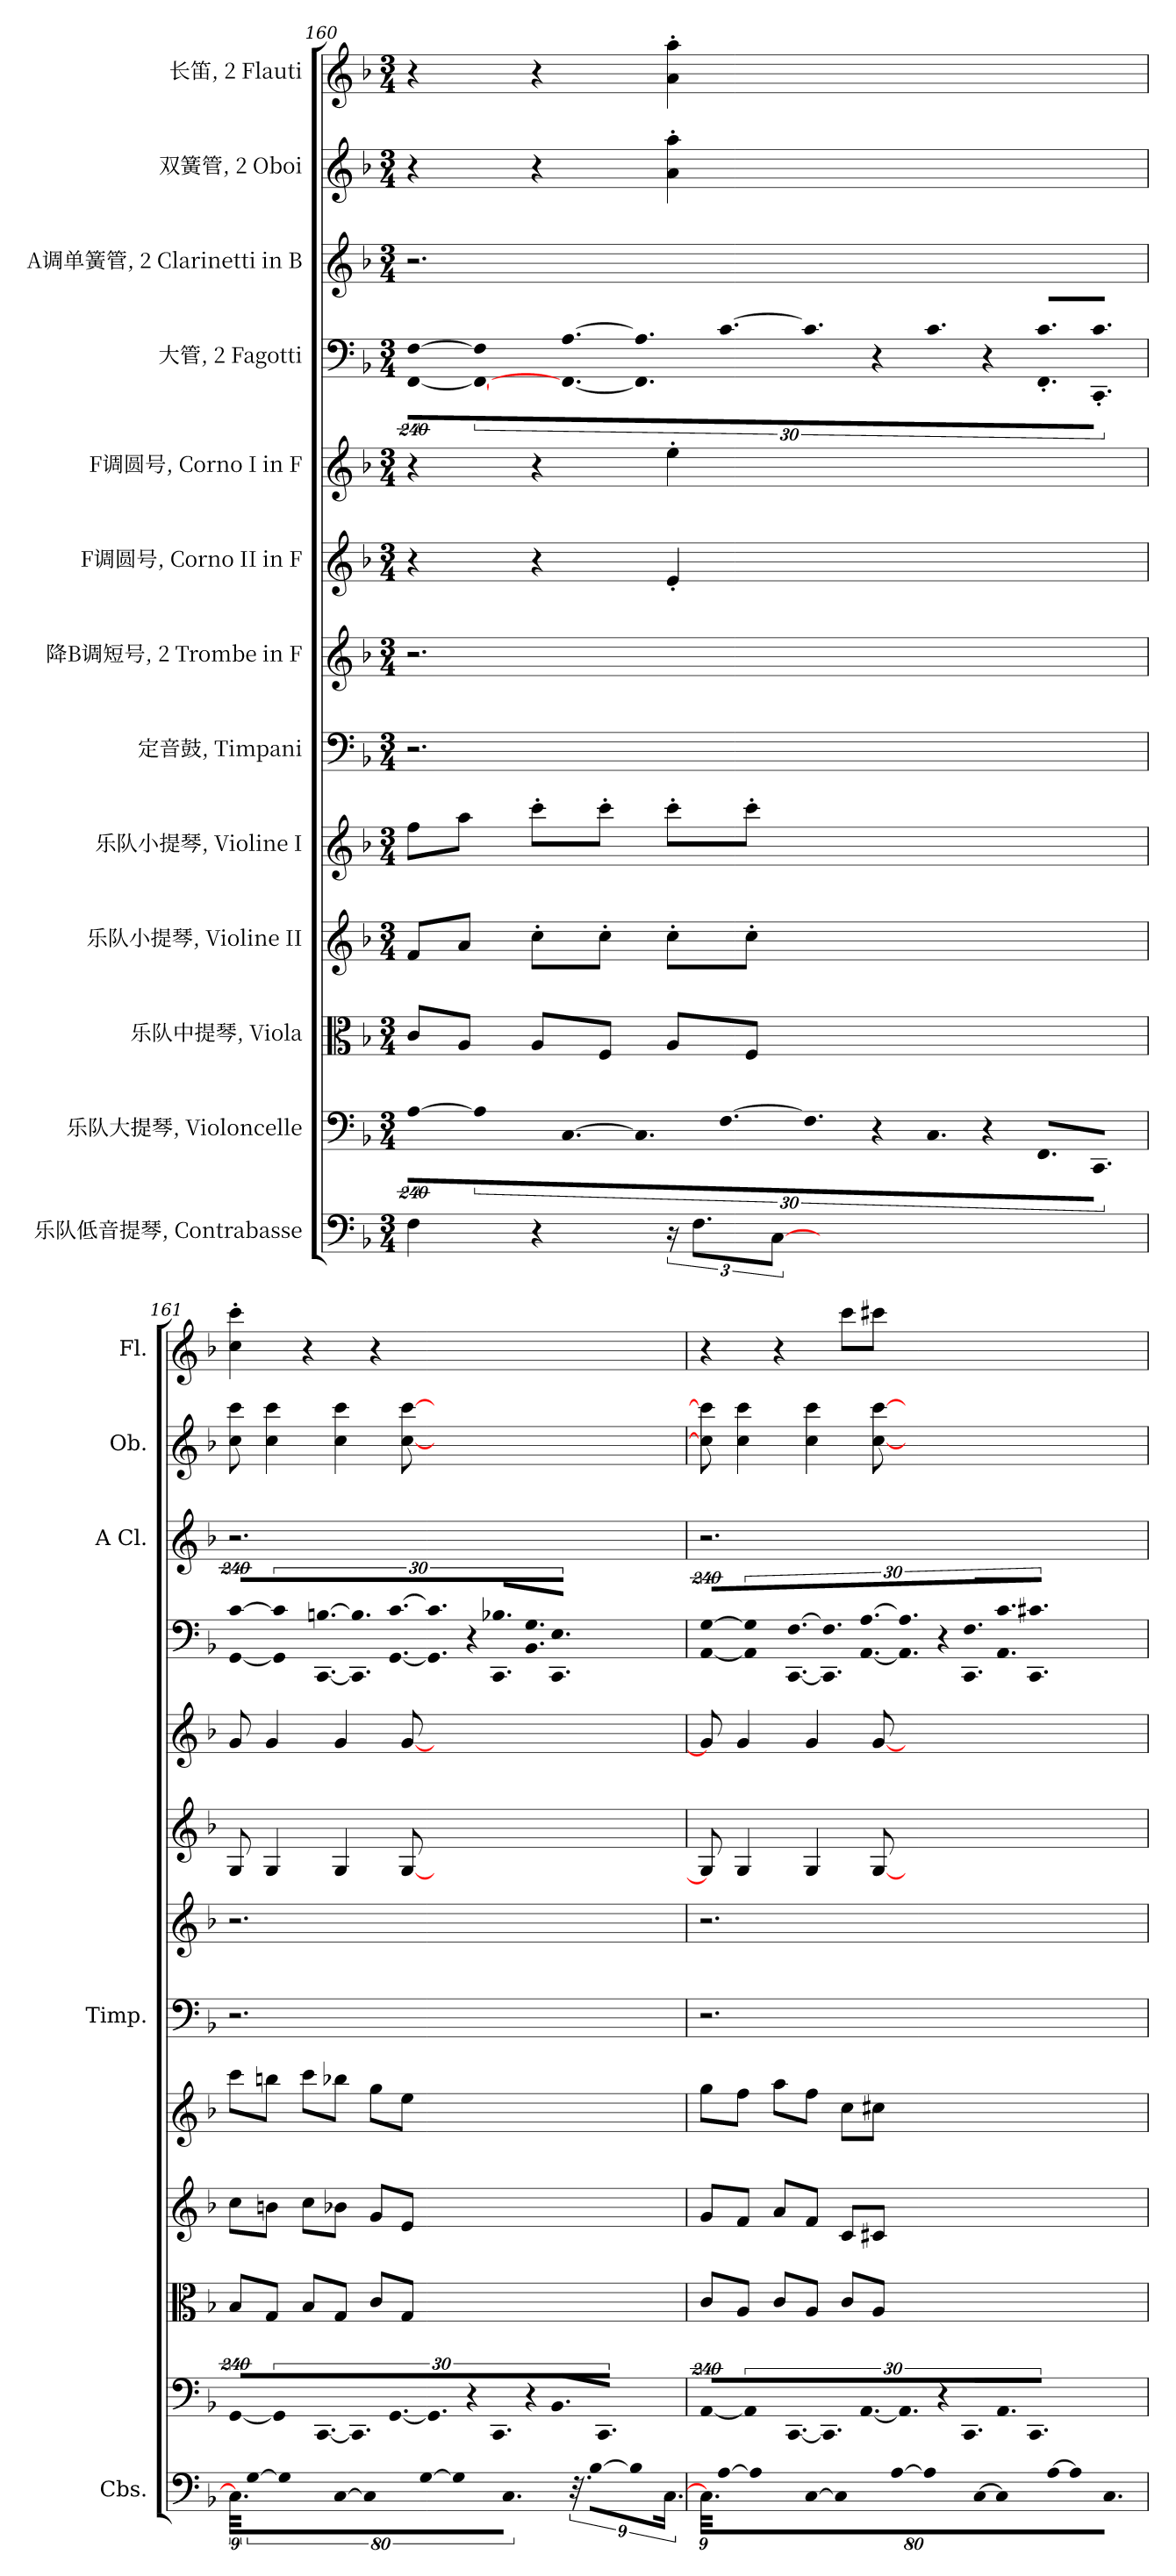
**kern	**kern	**kern	**kern	**kern	**kern	**kern	**kern	**kern	**kern	**kern	**kern	**kern
*part13	*part12	*part11	*part10	*part9	*part8	*part7	*part6	*part5	*part4	*part3	*part2	*part1
*staff13	*staff12	*staff11	*staff10	*staff9	*staff8	*staff7	*staff6	*staff5	*staff4	*staff3	*staff2	*staff1
*I"乐队低音提琴, Contrabasse	*I"乐队大提琴, Violoncelle	*I"乐队中提琴, Viola	*I"乐队小提琴, Violine II	*I"乐队小提琴, Violine I	*I"定音鼓, Timpani	*I"降B调短号, 2 Trombe in F	*I"F调圆号, Corno II in F	*I"F调圆号, Corno I in F	*I"大管, 2 Fagotti	*I"A调单簧管, 2 Clarinetti in B	*I"双簧管, 2 Oboi	*I"长笛, 2 Flauti
*I'Cbs.	*	*	*	*	*I'Timp.	*	*	*	*	*I'A Cl.	*I'Ob.	*I'Fl.
*clefF4	*clefF4	*clefC3	*clefG2	*clefG2	*clefF4	*clefG2	*clefG2	*clefG2	*clefF4	*clefG2	*clefG2	*clefG2
*ITrd7c12	*	*	*	*	*	*ITrd1c2	*ITrd4c7	*ITrd4c7	*	*ITrd2c3	*	*
*k[b-]	*k[b-]	*k[b-]	*k[b-]	*k[b-]	*k[b-]	*k[b-e-a-]	*k[b-e-]	*k[b-e-]	*k[b-]	*k[f#c#]	*k[b-]	*k[b-]
*M3/4	*M3/4	*M3/4	*M3/4	*M3/4	*M3/4	*M3/4	*M3/4	*M3/4	*M3/4	*M3/4	*M3/4	*M3/4
*MM96	*MM96	*MM96	*MM96	*MM96	*MM96	*MM96	*MM96	*MM96	*MM96	*MM96	*MM96	*MM96
=160	=160	=160	=160	=160	=160	=160	=160	=160	=160	=160	=160	=160
!	!LO:N:vis=8	!	!	!	!	!	!	!	!LO:N:vis=8	!	!	!
4FF\	[960%137A\L	8c/L	8f/L	8ff\L	2.r	2.r	4r	4r	[960%137FF\ [960%137F\L	2.r	4r	4r
.	.	8A/J	8a/J	8aa\J	.	.	.	.	.	.	.	.
!	!LO:N:vis=256%9	!	!	!	!	!	!	!	!LO:N:vis=256%9	!	!	!
.	960%17A\KLL]	.	.	.	.	.	.	.	960%17FF\_ 960%17F\]KLL	.	.	.
.	1920ryy	.	.	.	.	.	.	.	1920ryy	.	.	.
!	!LO:N:vis=32.	!	!	!	!	!	!	!	!LO:N:vis=32.	!	!	!
.	[1920%103C\	.	.	.	.	.	.	.	1920%103FF\_ [1920%103A\	.	.	.
!	!LO:N:vis=32.	!	!	!	!	!	!	!	!LO:N:vis=32.	!	!	!
.	1920%103C\]	.	.	.	.	.	.	.	1920%103FF\] 1920%103A\]	.	.	.
*	*	*	*	*	*	*	*	*	*	*	*	*MM105
4r	.	8A/L	8cc'\L	8ccc'\L	.	.	4r	4r	.	.	4r	4r
!	!LO:N:vis=32.	!	!	!	!	!	!	!	!LO:N:vis=32.	!	!	!
.	[1920%103F\	.	.	.	.	.	.	.	[1920%103c\	.	.	.
!	!LO:N:vis=32.	!	!	!	!	!	!	!	!LO:N:vis=32.	!	!	!
.	1920%103F\JJJ]	.	.	.	.	.	.	.	1920%103c\JJJ]	.	.	.
.	.	8F/J	8cc'\J	8ccc'\J	.	.	.	.	.	.	.	.
!	!LO:N:vis=32.	!	!	!	!	!	!	!	!LO:N:vis=32.	!	!	!
.	1920%103r	.	.	.	.	.	.	.	1920%103r	.	.	.
!	!LO:N:vis=32.	!	!	!	!	!	!	!	!LO:N:vis=32.	!	!	!
.	1920%103C/	.	.	.	.	.	.	.	1920%103c\	.	.	.
!	!LO:N:vis=32.	!	!	!	!	!	!	!	!LO:N:vis=32.	!	!	!
.	1920%103r	.	.	.	.	.	.	.	1920%103r	.	.	.
*	*	*	*	*	*	*	*	*	*	*	*	*MM111
24r	.	8A/L	8cc'\L	8ccc'\L	.	.	4A'/	4a'\	.	.	4a\' 4aa\'	4a\' 4aa\'
!	!LO:N:vis=16.	!	!	!	!	!	!	!	!LO:N:vis=16.	!	!	!
.	960%103FF/LL	.	.	.	.	.	.	.	960%103FF/' 960%103c/'LL	.	.	.
12.FF\L	.	.	.	.	.	.	.	.	.	.	.	.
.	.	8F/J	8cc'\J	8ccc'\J	.	.	.	.	.	.	.	.
!	!LO:N:vis=16.	!	!	!	!	!	!	!	!LO:N:vis=16.	!	!	!
.	960%103CC/JJ	.	.	.	.	.	.	.	960%103CC/' 960%103c/'JJ	.	.	.
[12CC\J	.	.	.	.	.	.	.	.	.	.	.	.
960ryy	.	960ryy	960ryy	960ryy	960ryy	960ryy	960ryy	960ryy	.	960ryy	960ryy	960ryy
!!LO:PB:g=z
=161	=161	=161	=161	=161	=161	=161	=161	=161	=161	=161	=161	=161
*	*	*	*	*	*	*	*	*	*	*	*	*MM96
!	!LO:N:vis=8	!	!	!	!	!	!	!	!LO:N:vis=8	!	!	!
36.CC\KKL]	[960%137GG/L	8B-/L	8cc\L	8ccc\L	2.r	2.r	8C/	8c/	[960%137GG/ [960%137c/L	2.r	8cc\ 8ccc\	4cc\' 4ccc\'
!LO:N:vis=8	!	!	!	!	!	!	!	!	!	!	!	!
[640%71GG\	.	.	.	.	.	.	.	.	.	.	.	.
.	.	8G/J	8bn\J	8bbn\J	.	.	4C/	4c/	.	.	4cc\ 4ccc\	.
!	!LO:N:vis=256%9	!	!	!	!	!	!	!	!LO:N:vis=256%9	!	!	!
.	960%17GG/KLL]	.	.	.	.	.	.	.	960%17GG/] 960%17c/]KLL	.	.	.
!LO:N:vis=64	!	!	!	!	!	!	!	!	!	!	!	!
640%9GG\KKK]	.	.	.	.	.	.	.	.	.	.	.	.
.	1920ryy	.	.	.	.	.	.	.	1920ryy	.	.	.
!	!LO:N:vis=32.	!	!	!	!	!	!	!	!LO:N:vis=32.	!	!	!
.	[1920%103CC/	.	.	.	.	.	.	.	[1920%103CC/ [1920%103Bn/	.	.	.
!LO:N:vis=8	!	!	!	!	!	!	!	!	!	!	!	!
[640%71CC\	.	.	.	.	.	.	.	.	.	.	.	.
!	!LO:N:vis=32.	!	!	!	!	!	!	!	!LO:N:vis=32.	!	!	!
.	1920%103CC/]	.	.	.	.	.	.	.	1920%103CC/] 1920%103B/]	.	.	.
*	*	*	*	*	*	*	*	*	*	*	*	*MM105
.	.	8B-/L	8cc\L	8ccc\L	.	.	.	.	.	.	.	4r
!	!LO:N:vis=32.	!	!	!	!	!	!	!	!LO:N:vis=32.	!	!	!
.	[1920%103GG/	.	.	.	.	.	.	.	[1920%103GG/ [1920%103c/	.	.	.
!LO:N:vis=64	!	!	!	!	!	!	!	!	!	!	!	!
640%9CC\KKK]	.	.	.	.	.	.	.	.	.	.	.	.
!LO:N:vis=8	!	!	!	!	!	!	!	!	!	!	!	!
[640%71GG\	.	.	.	.	.	.	.	.	.	.	.	.
!	!LO:N:vis=32.	!	!	!	!	!	!	!	!LO:N:vis=32.	!	!	!
.	1920%103GG/JJJ]	.	.	.	.	.	.	.	1920%103GG/] 1920%103c/]JJJ	.	.	.
.	.	8G/J	8b-X\J	8bb-X\J	.	.	4C/	4c/	.	.	4cc\ 4ccc\	.
!	!LO:N:vis=32.	!	!	!	!	!	!	!	!LO:N:vis=32.	!	!	!
.	1920%103r	.	.	.	.	.	.	.	1920%103r	.	.	.
!LO:N:vis=64	!	!	!	!	!	!	!	!	!	!	!	!
640%9GG\KKL]	.	.	.	.	.	.	.	.	.	.	.	.
18.CC\JJ	.	.	.	.	.	.	.	.	.	.	.	.
!	!LO:N:vis=32.	!	!	!	!	!	!	!	!LO:N:vis=16.	!	!	!
.	1920%103CC/	.	.	.	.	.	.	.	960%103CC/ 960%103B-X/LL	.	.	.
!	!LO:N:vis=32.	!	!	!	!	!	!	!	!	!	!	!
.	1920%103r	.	.	.	.	.	.	.	.	.	.	.
*	*	*	*	*	*	*	*	*	*	*	*	*MM111
36.r	.	8c/L	8g/L	8gg\L	.	.	.	.	.	.	.	4r
!	!LO:N:vis=16.	!	!	!	!	!	!	!	!LO:N:vis=16.	!	!	!
.	960%103BB-/LL	.	.	.	.	.	.	.	960%103BB-/ 960%103G/	.	.	.
!LO:N:vis=8	!	!	!	!	!	!	!	!	!	!	!	!
[640%71BB-\L	.	.	.	.	.	.	.	.	.	.	.	.
.	.	8G/J	8e/J	8ee\J	.	.	[8C/	[8c/	.	.	[8cc\ [8ccc\	.
!	!LO:N:vis=16.	!	!	!	!	!	!	!	!LO:N:vis=16.	!	!	!
.	960%103CC/JJ	.	.	.	.	.	.	.	960%103CC/ 960%103E/JJ	.	.	.
!LO:N:vis=64	!	!	!	!	!	!	!	!	!	!	!	!
640%9BB-\KKL]	.	.	.	.	.	.	.	.	.	.	.	.
[18.CC\JJ	.	.	.	.	.	.	.	.	.	.	.	.
960ryy	.	960ryy	960ryy	960ryy	960ryy	960ryy	960ryy	960ryy	.	960ryy	960ryy	960ryy
=162	=162	=162	=162	=162	=162	=162	=162	=162	=162	=162	=162	=162
*Xbrackettup	*	*	*	*	*	*	*	*	*	*	*	*
*	*	*	*	*	*	*	*	*	*	*	*	*MM96
!	!LO:N:vis=8	!	!	!	!	!	!	!	!LO:N:vis=8	!	!	!
36.CC\KKL]	[960%137AA/L	8c/L	8g/L	8gg\L	2.r	2.r	8C/]	8c/]	[960%137AA/ [960%137G/L	2.r	8cc\] 8ccc\]	4r
!LO:N:vis=8	!	!	!	!	!	!	!	!	!	!	!	!
[640%71AA\	.	.	.	.	.	.	.	.	.	.	.	.
.	.	8A/J	8f/J	8ff\J	.	.	4C/	4c/	.	.	4cc\ 4ccc\	.
!	!LO:N:vis=256%9	!	!	!	!	!	!	!	!LO:N:vis=256%9	!	!	!
.	960%17AA/KLL]	.	.	.	.	.	.	.	960%17AA/] 960%17G/]KLL	.	.	.
!LO:N:vis=64	!	!	!	!	!	!	!	!	!	!	!	!
640%9AA\KKK]	.	.	.	.	.	.	.	.	.	.	.	.
.	1920ryy	.	.	.	.	.	.	.	1920ryy	.	.	.
!	!LO:N:vis=32.	!	!	!	!	!	!	!	!LO:N:vis=32.	!	!	!
.	[1920%103CC/	.	.	.	.	.	.	.	[1920%103CC/ [1920%103F/	.	.	.
!LO:N:vis=8	!	!	!	!	!	!	!	!	!	!	!	!
[640%71CC\	.	.	.	.	.	.	.	.	.	.	.	.
!	!LO:N:vis=32.	!	!	!	!	!	!	!	!LO:N:vis=32.	!	!	!
.	1920%103CC/]	.	.	.	.	.	.	.	1920%103CC/] 1920%103F/]	.	.	.
*	*	*	*	*	*	*	*	*	*	*	*	*MM105
.	.	8c/L	8a/L	8aa\L	.	.	.	.	.	.	.	4r
!	!LO:N:vis=32.	!	!	!	!	!	!	!	!LO:N:vis=32.	!	!	!
.	[1920%103AA/	.	.	.	.	.	.	.	[1920%103AA/ [1920%103A/	.	.	.
!LO:N:vis=64	!	!	!	!	!	!	!	!	!	!	!	!
640%9CC\KKK]	.	.	.	.	.	.	.	.	.	.	.	.
!LO:N:vis=8	!	!	!	!	!	!	!	!	!	!	!	!
[640%71AA\	.	.	.	.	.	.	.	.	.	.	.	.
!	!LO:N:vis=32.	!	!	!	!	!	!	!	!LO:N:vis=32.	!	!	!
.	1920%103AA/JJJ]	.	.	.	.	.	.	.	1920%103AA/] 1920%103A/]JJJ	.	.	.
.	.	8A/J	8f/J	8ff\J	.	.	4C/	4c/	.	.	4cc\ 4ccc\	.
!	!LO:N:vis=32.	!	!	!	!	!	!	!	!LO:N:vis=32.	!	!	!
.	1920%103r	.	.	.	.	.	.	.	1920%103r	.	.	.
!LO:N:vis=64	!	!	!	!	!	!	!	!	!	!	!	!
640%9AA\KKK]	.	.	.	.	.	.	.	.	.	.	.	.
!LO:N:vis=8	!	!	!	!	!	!	!	!	!	!	!	!
[640%71CC\	.	.	.	.	.	.	.	.	.	.	.	.
!	!LO:N:vis=16.	!	!	!	!	!	!	!	!LO:N:vis=16.	!	!	!
.	960%103CC/LL	.	.	.	.	.	.	.	960%103CC/ 960%103F/LL	.	.	.
*	*	*	*	*	*	*	*	*	*	*	*	*MM111
.	.	8c/L	8c/L	8cc\L	.	.	.	.	.	.	.	8ccc\L
!LO:N:vis=64	!	!	!	!	!	!	!	!	!	!	!	!
640%9CC\KKK]	.	.	.	.	.	.	.	.	.	.	.	.
!	!LO:N:vis=16.	!	!	!	!	!	!	!	!LO:N:vis=16.	!	!	!
.	960%103AA/	.	.	.	.	.	.	.	960%103AA/ 960%103c/	.	.	.
!LO:N:vis=8	!	!	!	!	!	!	!	!	!	!	!	!
[640%71AA\	.	.	.	.	.	.	.	.	.	.	.	.
.	.	8A/J	8c#X/J	8cc#X\J	.	.	[8C/	[8c/	.	.	[8cc\ [8ccc\	8ccc#X\J
!	!LO:N:vis=16.	!	!	!	!	!	!	!	!LO:N:vis=16.	!	!	!
.	960%103CC/JJ	.	.	.	.	.	.	.	960%103CC/ 960%103c#X/JJ	.	.	.
!LO:N:vis=64	!	!	!	!	!	!	!	!	!	!	!	!
640%9AA\KKL]	.	.	.	.	.	.	.	.	.	.	.	.
[18.CC\JJ	.	.	.	.	.	.	.	.	.	.	.	.
960ryy	.	960ryy	960ryy	960ryy	960ryy	960ryy	960ryy	960ryy	.	960ryy	960ryy	960ryy
=	=	=	=	=	=	=	=	=	=	=	=	=
*-	*-	*-	*-	*-	*-	*-	*-	*-	*-	*-	*-	*-
